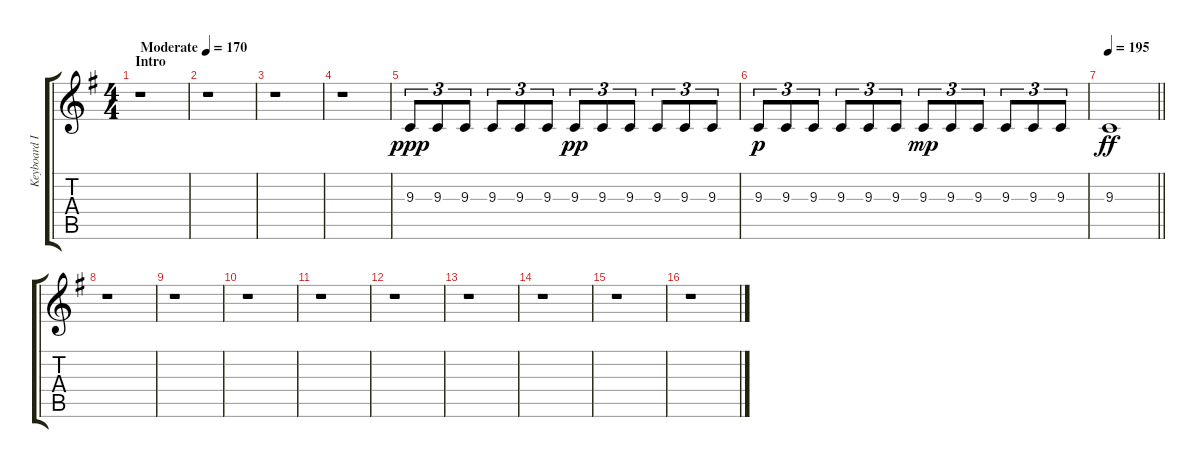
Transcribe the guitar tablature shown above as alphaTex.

\track ("Keyboard III" "Keyboard I") {instrument tubularbells}
\staff {score tabs}
\tuning (C4 G3 Eb3 Bb2 F2 C2) {hide}
\ts (4 4)
\section ("" "Intro")
\tempo (170 "Moderate")
\clef g2
\ks eminor
r.1{dy ppp instrument tubularbells} |
r.1 |
r.1 |
r.1 |
9.3.8{tu (3 2)} 9.3.8{tu (3 2)} 9.3.8{tu (3 2)} 9.3.8{tu (3 2)} 9.3.8{tu (3 2)} 9.3.8{tu (3 2)} 9.3.8{tu (3 2) dy pp} 9.3.8{tu (3 2)} 9.3.8{tu (3 2)} 9.3.8{tu (3 2)} 9.3.8{tu (3 2)} 9.3.8{tu (3 2)} |
9.3.8{tu (3 2) dy p} 9.3.8{tu (3 2)} 9.3.8{tu (3 2)} 9.3.8{tu (3 2)} 9.3.8{tu (3 2)} 9.3.8{tu (3 2)} 9.3.8{tu (3 2) dy mp} 9.3.8{tu (3 2)} 9.3.8{tu (3 2)} 9.3.8{tu (3 2)} 9.3.8{tu (3 2)} 9.3.8{tu (3 2)} |
\tempo 195
\barLineRight lightlight
9.3.1{dy ff} |
\section ("" "")
r.1 |
r.1 |
r.1 |
r.1 |
r.1 |
r.1 |
r.1 |
r.1 |
r.1
